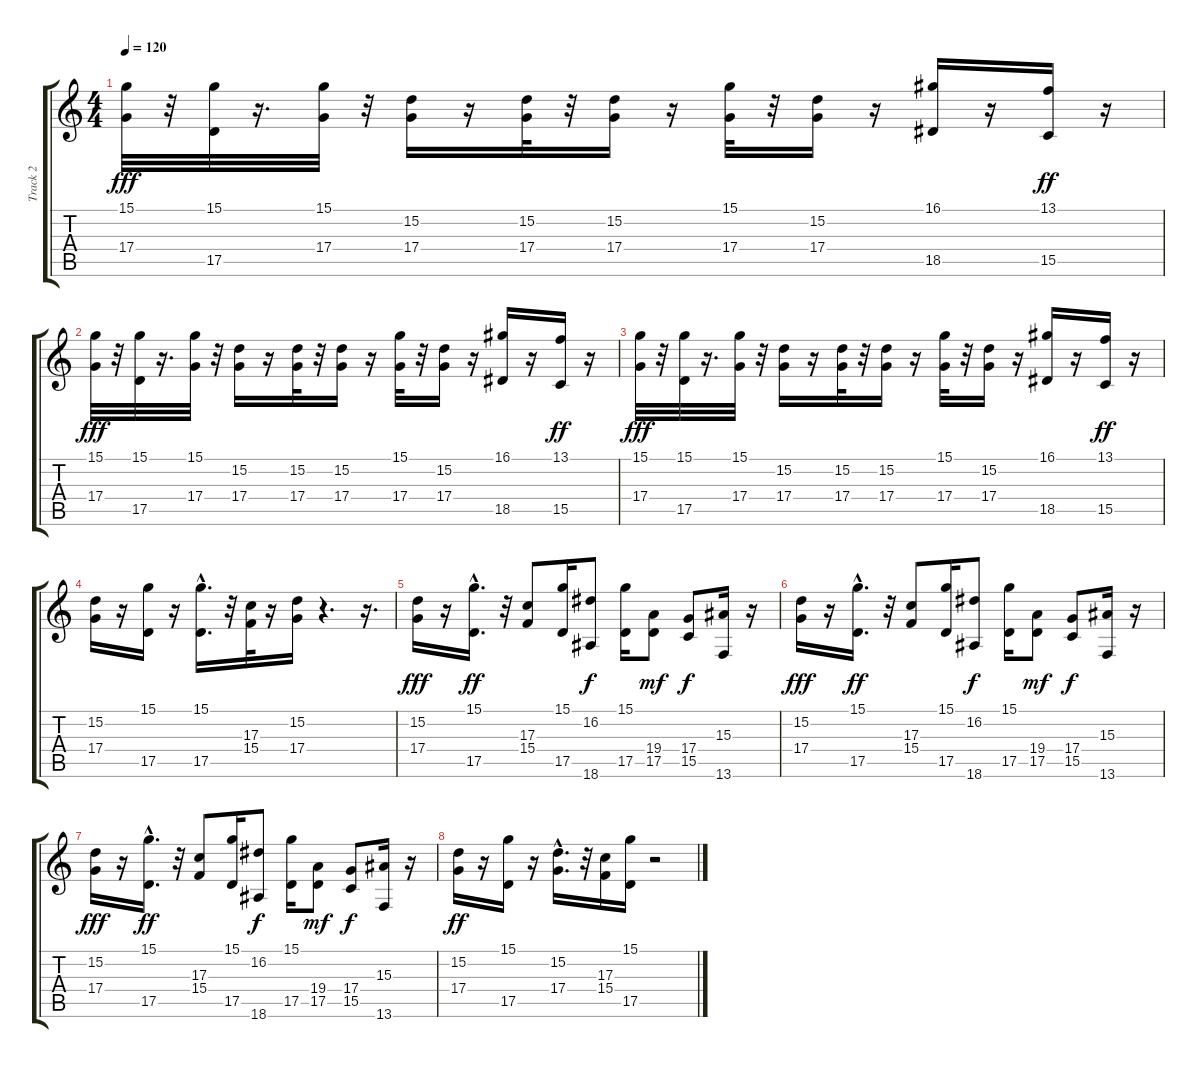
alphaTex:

\track ("Track 2" "Track 2") {instrument orchestrahit}
\staff {score tabs}
\tuning (E4 B3 G3 D3 A2 E2) {hide}
\ts (4 4)
\tempo 120
\clef g2
\ks c
(15.1 17.4).32{dy fff} r.32 (15.1 17.5).32 r.16{d} (15.1 17.4).32 r.32 (15.2 17.4).16 r.16 (15.2 17.4).32 r.32 (15.2 17.4).16 r.16 (15.1 17.4).32 r.32 (15.2 17.4).16 r.16 (16.1 18.5).16 r.16 (13.1 15.5).16{dy ff} r.16 |
(15.1 17.4).32{dy fff} r.32 (15.1 17.5).32 r.16{d} (15.1 17.4).32 r.32 (15.2 17.4).16 r.16 (15.2 17.4).32 r.32 (15.2 17.4).16 r.16 (15.1 17.4).32 r.32 (15.2 17.4).16 r.16 (16.1 18.5).16 r.16 (13.1 15.5).16{dy ff} r.16 |
(15.1 17.4).32{dy fff} r.32 (15.1 17.5).32 r.16{d} (15.1 17.4).32 r.32 (15.2 17.4).16 r.16 (15.2 17.4).32 r.32 (15.2 17.4).16 r.16 (15.1 17.4).32 r.32 (15.2 17.4).16 r.16 (16.1 18.5).16 r.16 (13.1 15.5).16{dy ff} r.16 |
(15.2 17.4).16 r.16 (15.1 17.5).16 r.16 (15.1{hac} 17.5{hac}).16{d} r.32 (17.3 15.4).32 r.16 (15.2 17.4).16 r.4{d} r.16{d} |
(15.2 17.4).16{dy fff} r.16 (15.1{hac} 17.5{hac}).16{d dy ff} r.32 (17.3 15.4).8 (15.1 17.5).16 (16.2 18.6).8{dy f} (15.1 17.5).16 (19.4 17.5).8{dy mf} (17.4 15.5).8{dy f} (15.3 13.6).16 r.16 |
(15.2 17.4).16{dy fff} r.16 (15.1{hac} 17.5{hac}).16{d dy ff} r.32 (17.3 15.4).8 (15.1 17.5).16 (16.2 18.6).8{dy f} (15.1 17.5).16 (19.4 17.5).8{dy mf} (17.4 15.5).8{dy f} (15.3 13.6).16 r.16 |
(15.2 17.4).16{dy fff} r.16 (15.1{hac} 17.5{hac}).16{d dy ff} r.32 (17.3 15.4).8 (15.1 17.5).16 (16.2 18.6).8{dy f} (15.1 17.5).16 (19.4 17.5).8{dy mf} (17.4 15.5).8{dy f} (15.3 13.6).16 r.16 |
(15.2 17.4).16{dy ff} r.16 (15.1 17.5).16 r.16 (15.2{hac} 17.4{hac}).16{d} r.32 (17.3 15.4).16 (15.1 17.5).16 r.2
